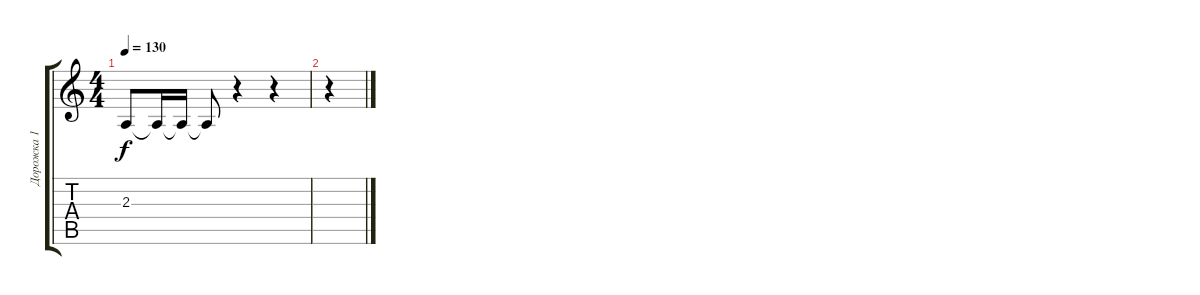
\track ("Дорожка 1" "Дорожка 1") {instrument musicbox}
\staff {score tabs}
\tuning (E4 B3 G3 D3 A2 E2) {hide}
\ts (4 4)
\tempo 130
\clef g2
\ks c
2.3.8{dy f} 2.3{t}.16 2.3{t}.16 2.3{t}.8 r.4 r.4 |
r.4
